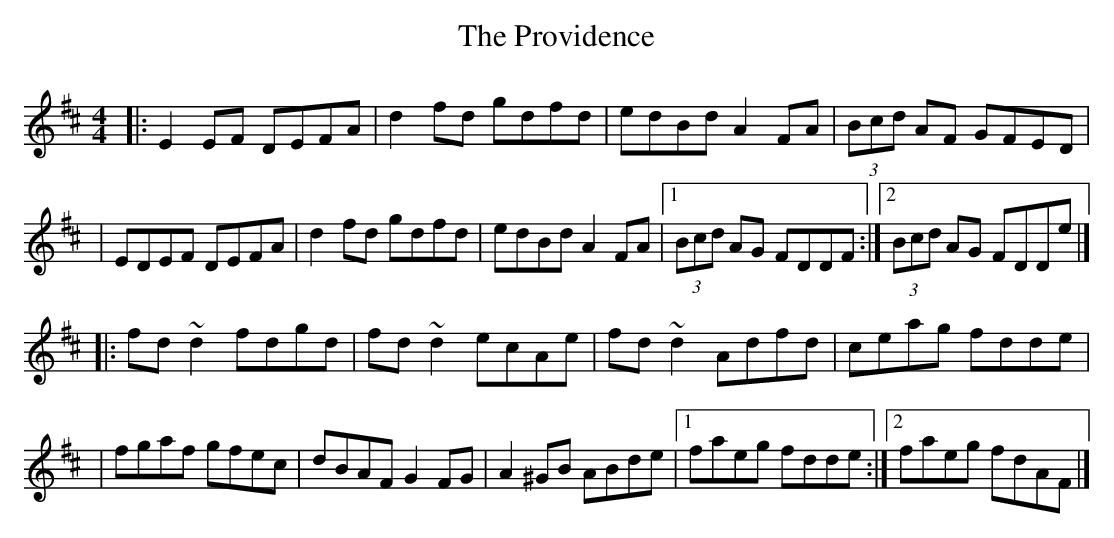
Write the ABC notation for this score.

X:1
T:The Providence
M:4/4
L:1/8
K:D
|:E2EF DEFA|d2fd gdfd|edBd A2FA|(3Bcd AF GFED|
|EDEF DEFA|d2fd gdfd|edBd A2FA|1 (3Bcd AG FDDF:|2 (3Bcd AG FDDe|]
|:fd~d2 fdgd|fd~d2 ecAe|fd~d2 Adfd|ceag fdde|
|fgaf gfec|dBAF G2FG|A2^GB ABde|1 faeg fdde:|2 faeg fdAF|]
